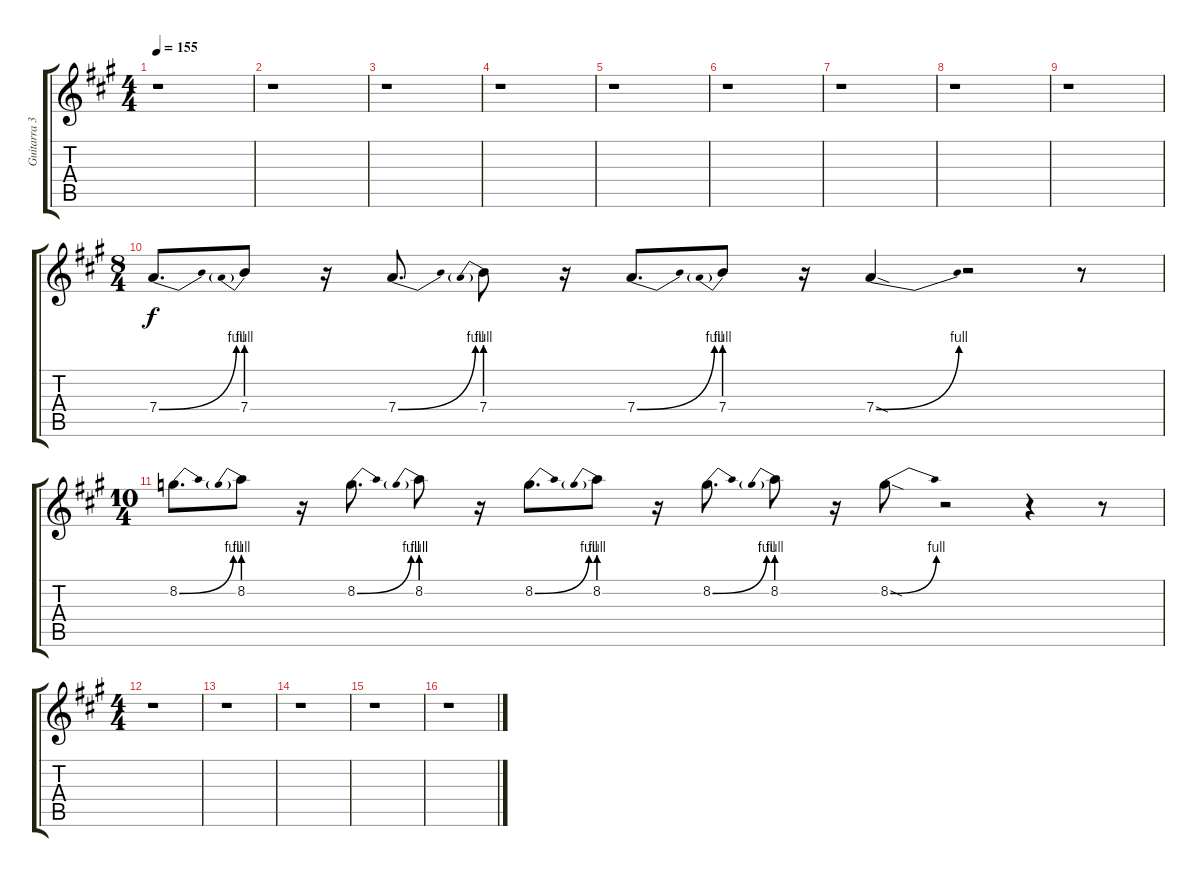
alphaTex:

\track ("Guitarra 3" "Guitarra 3") {instrument distortionguitar}
\staff {score tabs}
\tuning (E4 B3 G3 D3 A2 E2) {hide}
\ts (4 4)
\tempo 155
\clef g2
\ks f#minor
r.1{dy mp} |
r.1 |
r.1 |
r.1 |
r.1 |
r.1 |
r.1 |
r.1 |
r.1 |
\ts (8 4)
7.4{be (bend 0 0 60 4)}.8{d dy f} 7.4{be (prebend 0 4 60 4)}.8 r.16 7.4{be (bend 0 0 60 4)}.8{d} 7.4{be (prebend 0 4 60 4)}.8 r.16 7.4{be (bend 0 0 60 4)}.8{d} 7.4{be (prebend 0 4 60 4)}.8 r.16 7.4{be (bend 0 0 60 4) sod}.4 r.2 r.8 |
\ts (10 4)
8.2{be (bend 0 0 60 4)}.8{d} 8.2{be (prebend 0 4 60 4)}.8 r.16 8.2{be (bend 0 0 60 4)}.8{d} 8.2{be (prebend 0 4 60 4)}.8 r.16 8.2{be (bend 0 0 60 4)}.8{d} 8.2{be (prebend 0 4 60 4)}.8 r.16 8.2{be (bend 0 0 60 4)}.8{d} 8.2{be (prebend 0 4 60 4)}.8 r.16 8.2{be (bend 0 0 60 4) sod}.8 r.2 r.4 r.8 |
\ts (4 4)
r.1 |
r.1 |
r.1 |
r.1 |
r.1
